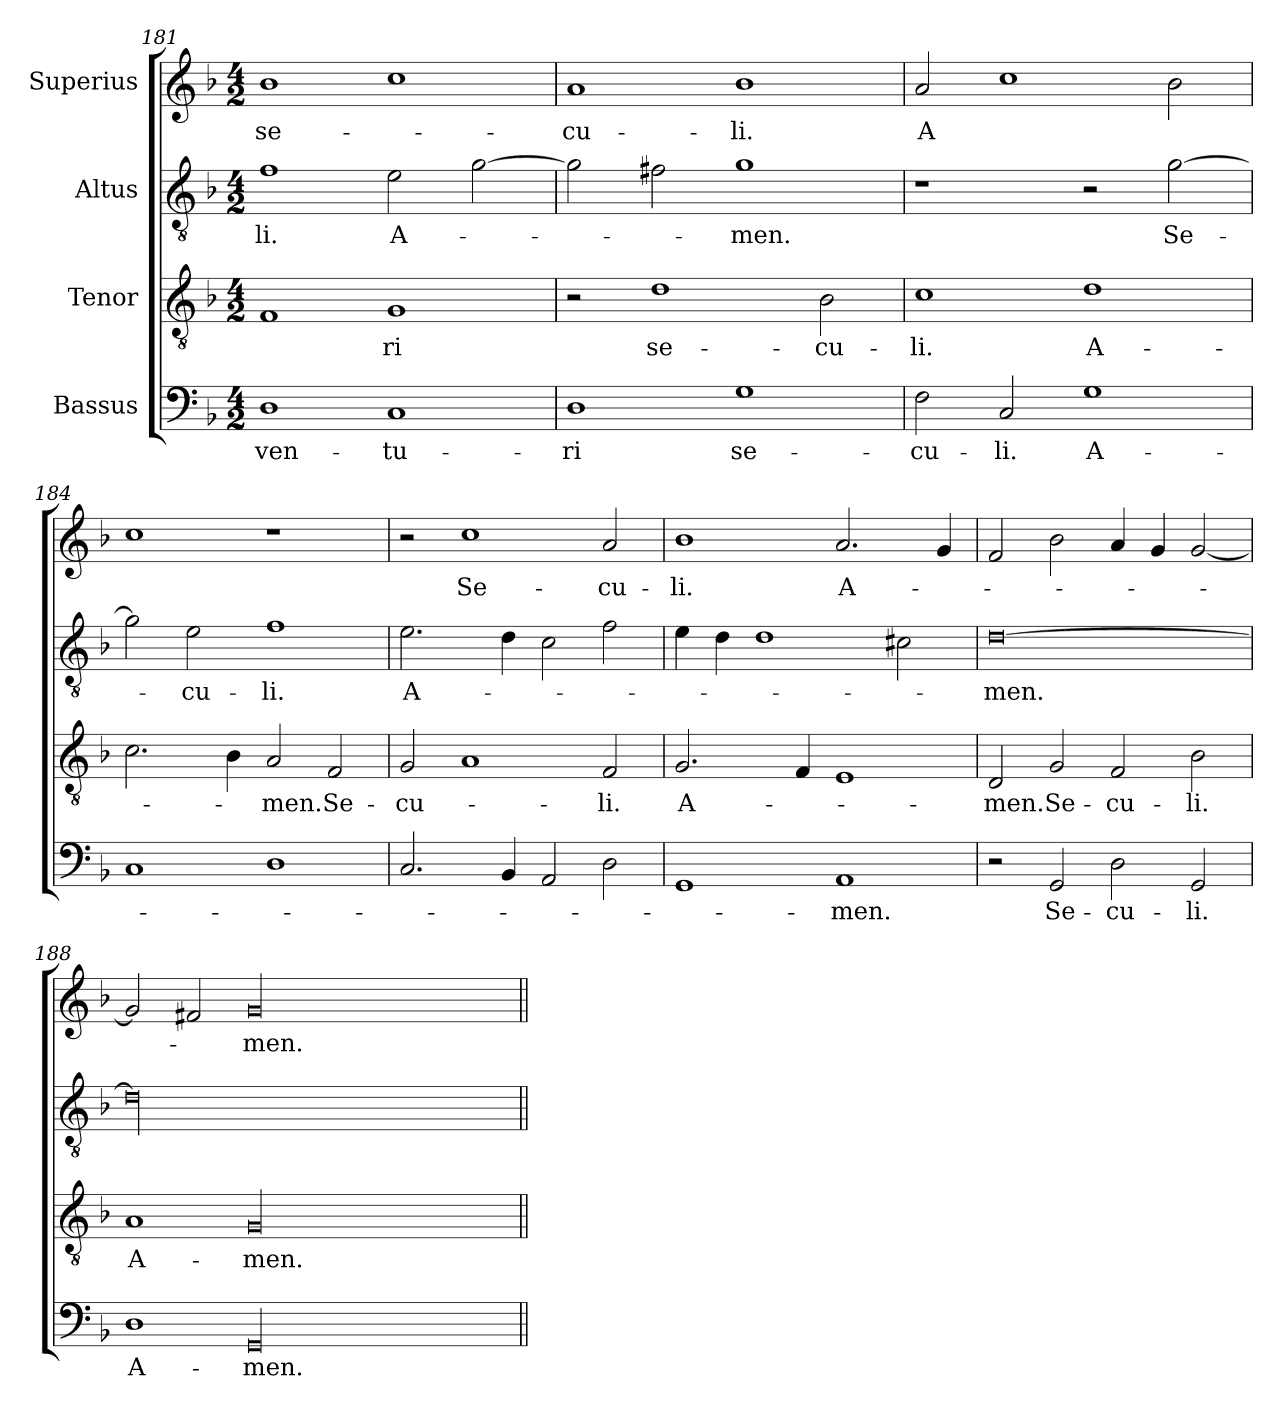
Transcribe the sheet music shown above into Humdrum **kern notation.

**kern	**text	**kern	**text	**kern	**text	**kern	**text
*part4	*part4	*part3	*part3	*part2	*part2	*part1	*part1
*staff4	*staff4	*staff3	*staff3	*staff2	*staff2	*staff1	*staff1
*I"Bassus	*	*I"Tenor	*	*I"Altus	*	*I"Superius	*
*clefF4	*	*clefGv2	*	*clefGv2	*	*clefG2	*
*k[b-]	*	*k[b-]	*	*k[b-]	*	*k[b-]	*
*M4/2	*	*M4/2	*	*M4/2	*	*M4/2	*
=181	=181	=181	=181	=181	=181	=181	=181
1D\	ven-	1F/	.	1f\	-li.	1b-\	se-
1C/	-tu-	1G/	-ri	2e\	A-	1cc\	.
.	.	.	.	[2g\	.	.	.
=182	=182	=182	=182	=182	=182	=182	=182
1D\	-ri	2r	.	2g\]	.	1a/	-cu-
.	.	1d\	se-	2f#X\	.	.	.
1G\	se-	.	.	1g\	-men.	1b-\	-li.
.	.	2B-\	-cu-	.	.	.	.
=183	=183	=183	=183	=183	=183	=183	=183
2F\	-cu-	1c\	-li.	1r	.	2a/	A
2C/	-li.	.	.	.	.	1cc\	.
1G\	A-	1d\	A-	2r	.	.	.
.	.	.	.	[2g\	Se-	2b-\	.
=184	=184	=184	=184	=184	=184	=184	=184
1C/	.	2.c\	.	2g\]	.	1cc\	.
.	.	.	.	2e\	-cu-	.	.
.	.	4B-\	.	.	.	.	.
1D\	.	2A/	-men.	1f\	-li.	1r	.
.	.	2F/	Se-	.	.	.	.
=185	=185	=185	=185	=185	=185	=185	=185
2.C/	.	2G/	-cu-	2.e\	A-	2r	.
.	.	1A/	.	.	.	1cc\	Se-
4BB-/	.	.	.	4d\	.	.	.
2AA/	.	.	.	2c\	.	.	.
2D\	.	2F/	-li.	2f\	.	2a/	-cu-
=186	=186	=186	=186	=186	=186	=186	=186
1GG/	.	2.G/	A-	4e\	.	1b-\	-li.
.	.	.	.	4d\	.	.	.
.	.	.	.	1d\	.	.	.
.	.	4F/	.	.	.	.	.
1AA/	-men.	1E/	.	.	.	2.a/	A-
.	.	.	.	2c#X\	.	.	.
.	.	.	.	.	.	4g/	.
=187	=187	=187	=187	=187	=187	=187	=187
2r	.	2D/	-men.	[0d\	-men.	2f/	.
2GG/	Se-	2G/	Se-	.	.	2b-\	.
2D\	-cu-	2F/	-cu-	.	.	4a/	.
.	.	.	.	.	.	4g/	.
2GG/	-li.	2B-\	-li.	.	.	[2g/	.
=188	=188	=188	=188	=188	=188	=188	=188
1D\	A-	1A/	A-	00d\]	.	2g/]	.
.	.	.	.	.	.	2f#X/	.
00GG/	-men.	00G/	-men.	.	.	00g/	-men.
.	.	.	.	1ryy	.	.	.
=||	=||	=||	=||	=||	=||	=||	=||
*-	*-	*-	*-	*-	*-	*-	*-
